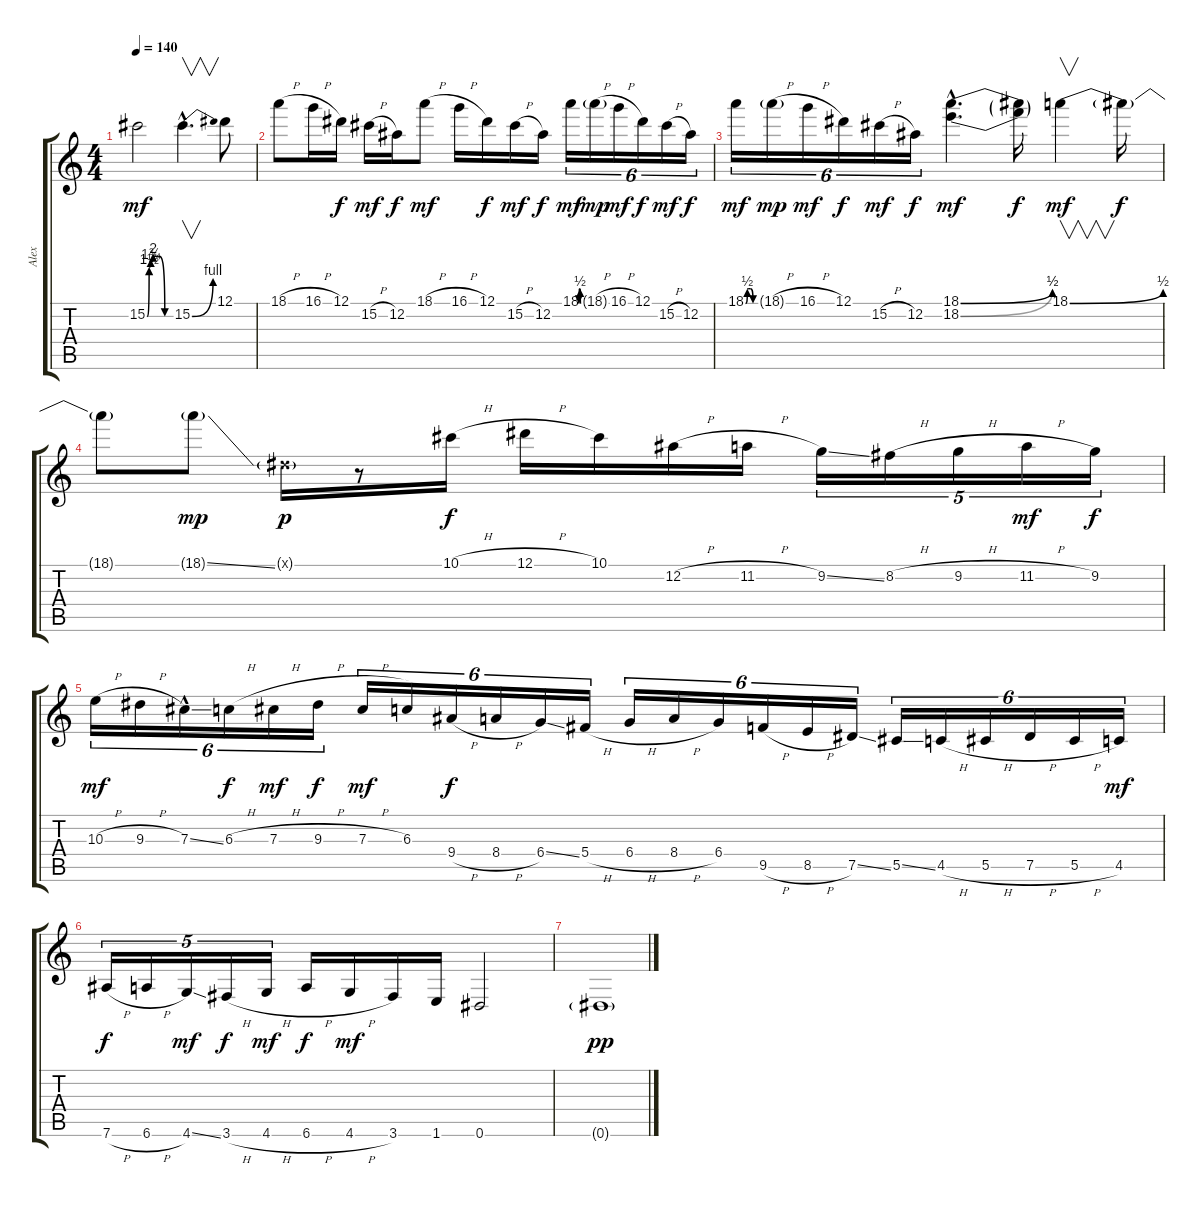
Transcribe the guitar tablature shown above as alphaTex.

\track ("Alex" "Alex") {instrument distortionguitar}
\staff {score tabs}
\tuning (Eb4 Bb3 Gb3 Db3 Ab2 Eb2) {hide}
\ts (4 4)
\tempo 140
\clef g2
\ks c
15.2{be (custom 0 0 5 6 9 7 15 8 30 8 45 0 60 0)}.2{dy mf} 15.2{be (bend 0 0 60 4) hac}.4{v d} 12.1.8 |
18.1{h}.8 16.1{h}.16 12.1.16{dy f} 15.2{h}.16{dy mf} 12.2.16{dy f} 18.1{h}.8{dy mf} 16.1{h}.16 12.1.16{dy f} 15.2{h}.16{dy mf} 12.2.16{dy f} 18.1{be (custom 0 0 9 2 15 2 30 2 45 0 60 0)}.16{tu (6 4) dy mf} 18.1{h g}.16{tu (6 4) dy mp} 16.1{h}.16{tu (6 4) dy mf} 12.1.16{tu (6 4) dy f} 15.2{h}.16{tu (6 4) dy mf} 12.2.16{tu (6 4) dy f} |
18.1{be (custom 0 0 10 2 15 2 30 2 45 0 60 0)}.16{tu (6 4) dy mf} 18.1{h g}.16{tu (6 4) dy mp} 16.1{h}.16{tu (6 4) dy mf} 12.1.16{tu (6 4) dy f} 15.2{h}.16{tu (6 4) dy mf} 12.2.16{tu (6 4) dy f} (18.1{be (bend 0 0 60 2) hac} 18.2{be (bend 0 0 60 2) hac}).4{d dy mf} (18.1{t} 18.2{t}).16{dy f} 18.1{be (bend 0 0 60 2)}.4{v dy mf} 18.1{t}.16{dy f} |
18.1{t}.8 18.1{ss g}.8{dy mp} 0.1{g x}.16{dy p} r.8 10.1{h}.16{dy f} 12.1{h}.16 10.1.16 12.2{h}.16 11.2{h}.16 9.2{ss}.16{tu (5 4)} 8.2{h}.16{tu (5 4)} 9.2{h}.16{tu (5 4)} 11.2{h}.16{tu (5 4) dy mf} 9.2.16{tu (5 4) dy f} |
10.3{h}.16{tu (6 4) dy mf} 9.3{h}.16{tu (6 4)} 7.3{ss hac}.16{tu (6 4)} 6.3{h}.16{tu (6 4) dy f} 7.3{h}.16{tu (6 4) dy mf} 9.3{h}.16{tu (6 4) dy f} 7.3{h}.16{tu (6 4) dy mf} 6.3.16{tu (6 4)} 9.4{h}.16{tu (6 4) dy f} 8.4{h}.16{tu (6 4)} 6.4{ss}.16{tu (6 4)} 5.4{h}.16{tu (6 4)} 6.4{h}.16{tu (6 4)} 8.4{h}.16{tu (6 4)} 6.4.16{tu (6 4)} 9.5{h}.16{tu (6 4)} 8.5{h}.16{tu (6 4)} 7.5{ss}.16{tu (6 4)} 5.5{ss}.16{tu (6 4)} 4.5{h}.16{tu (6 4)} 5.5{h}.16{tu (6 4)} 7.5{h}.16{tu (6 4)} 5.5{h}.16{tu (6 4)} 4.5.16{tu (6 4) dy mf} |
7.6{h}.16{tu (5 4) dy f} 6.6{h}.16{tu (5 4)} 4.6{ss}.16{tu (5 4) dy mf} 3.6{h}.16{tu (5 4) dy f} 4.6{h}.16{tu (5 4) dy mf} 6.6{h}.16{dy f} 4.6{h}.16{dy mf} 3.6.16 1.6.16 0.6.2 |
0.6{g}.1{dy pp}
